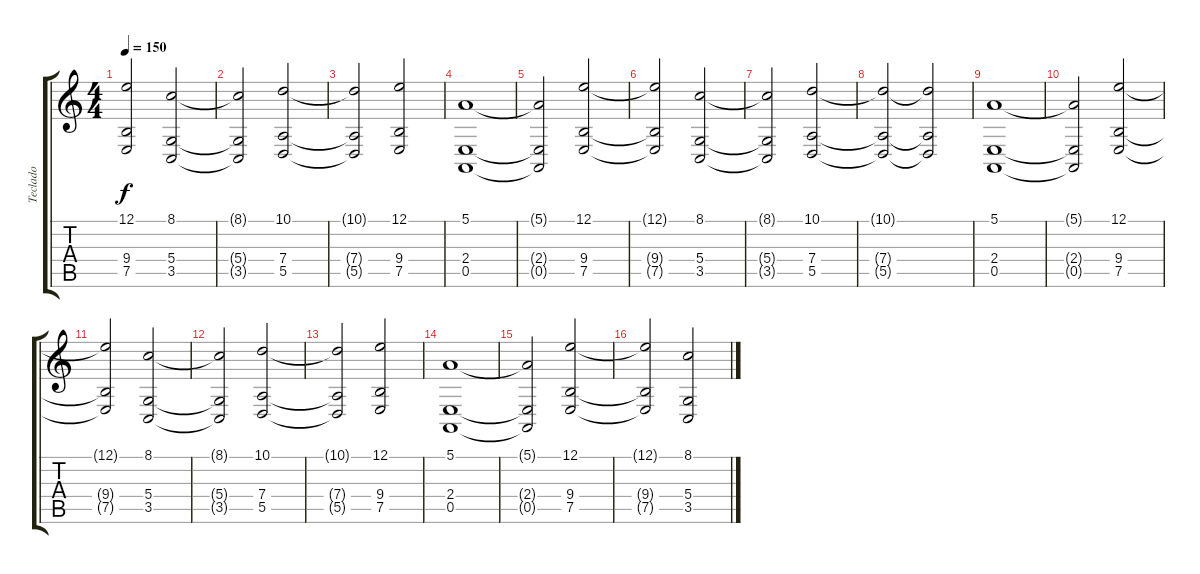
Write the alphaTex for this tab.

\track ("Teclado" "Teclado") {instrument tremolostrings}
\staff {score tabs}
\tuning (E4 B3 G3 D3 A2 E2) {hide}
\ts (4 4)
\tempo 150
\clef g2
\ks c
(12.1{t} 9.4{t} 7.5{t}).2{dy f} (8.1 5.4 3.5).2 |
(8.1{t} 5.4{t} 3.5{t}).2 (10.1 7.4 5.5).2 |
(10.1{t} 7.4{t} 5.5{t}).2 (12.1 9.4 7.5).2 |
(5.1 2.4 0.5).1 |
(5.1{t} 2.4{t} 0.5{t}).2 (12.1 9.4 7.5).2 |
(12.1{t} 9.4{t} 7.5{t}).2 (8.1 5.4 3.5).2 |
(8.1{t} 5.4{t} 3.5{t}).2 (10.1 7.4 5.5).2 |
(10.1{t} 7.4{t} 5.5{t}).2 (10.1{t} 7.4{t} 5.5{t}).2 |
(5.1 2.4 0.5).1 |
(5.1{t} 2.4{t} 0.5{t}).2 (12.1 9.4 7.5).2 |
(12.1{t} 9.4{t} 7.5{t}).2 (8.1 5.4 3.5).2 |
(8.1{t} 5.4{t} 3.5{t}).2 (10.1 7.4 5.5).2 |
(10.1{t} 7.4{t} 5.5{t}).2 (12.1 9.4 7.5).2 |
(5.1 2.4 0.5).1 |
(5.1{t} 2.4{t} 0.5{t}).2 (12.1 9.4 7.5).2 |
(12.1{t} 9.4{t} 7.5{t}).2 (8.1 5.4 3.5).2
